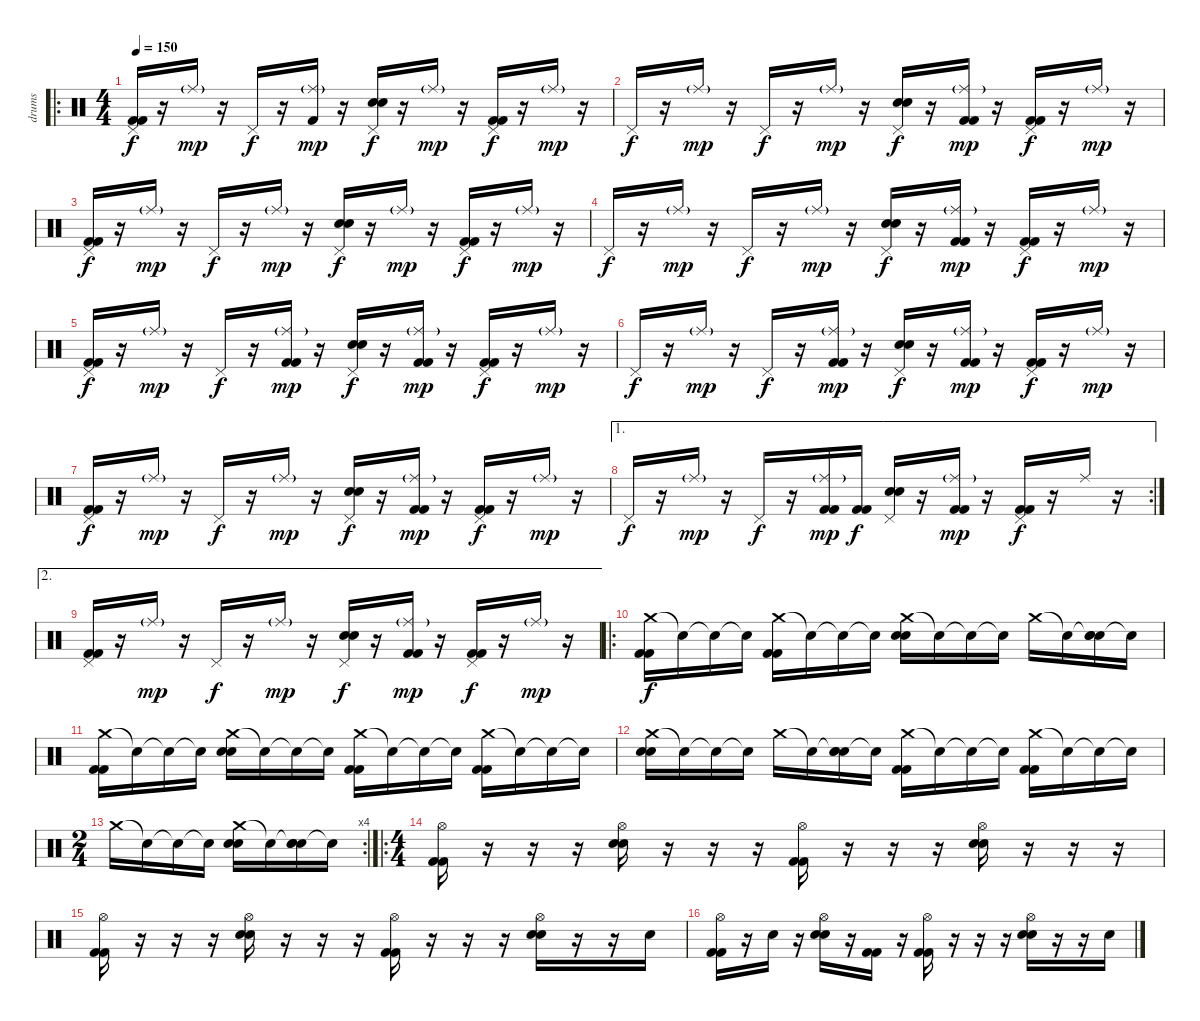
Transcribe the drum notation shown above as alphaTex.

\track ("drums" "drums") {instrument percussion}
\staff {score}
\articulation defaults
\ro
\ts (4 4)
\tempo 150
\clef neutral
\ks c
("Pedal Hi-Hat (hit)" "Kick (hit) 2" "Kick (hit) 2").16{dy f} r.16 "Ride (middle)"{g}.16{dy mp} r.16 "Pedal Hi-Hat (hit)".16{dy f} r.16 ("Ride (middle)"{g} "Kick (hit) 2").16{dy mp} r.16 ("Pedal Hi-Hat (hit)" "Electric Snare (hit)" "Electric Snare (hit)").16{dy f} r.16 "Ride (middle)"{g}.16{dy mp} r.16 ("Pedal Hi-Hat (hit)" "Kick (hit) 2" "Kick (hit) 2").16{dy f} r.16 "Ride (middle)"{g}.16{dy mp} r.16 |
"Pedal Hi-Hat (hit)".16{dy f} r.16 "Ride (middle)"{g}.16{dy mp} r.16 "Pedal Hi-Hat (hit)".16{dy f} r.16 "Ride (middle)"{g}.16{dy mp} r.16 ("Pedal Hi-Hat (hit)" "Electric Snare (hit)" "Electric Snare (hit)").16{dy f} r.16 ("Ride (middle)"{g} "Kick (hit) 2" "Kick (hit) 2").16{dy mp} r.16 ("Pedal Hi-Hat (hit)" "Kick (hit) 2" "Kick (hit) 2").16{dy f} r.16 "Ride (middle)"{g}.16{dy mp} r.16 |
("Pedal Hi-Hat (hit)" "Kick (hit) 2" "Kick (hit) 2").16{dy f} r.16 "Ride (middle)"{g}.16{dy mp} r.16 "Pedal Hi-Hat (hit)".16{dy f} r.16 "Ride (middle)"{g}.16{dy mp} r.16 ("Pedal Hi-Hat (hit)" "Electric Snare (hit)" "Electric Snare (hit)").16{dy f} r.16 "Ride (middle)"{g}.16{dy mp} r.16 ("Pedal Hi-Hat (hit)" "Kick (hit) 2" "Kick (hit) 2").16{dy f} r.16 "Ride (middle)"{g}.16{dy mp} r.16 |
"Pedal Hi-Hat (hit)".16{dy f} r.16 "Ride (middle)"{g}.16{dy mp} r.16 "Pedal Hi-Hat (hit)".16{dy f} r.16 "Ride (middle)"{g}.16{dy mp} r.16 ("Pedal Hi-Hat (hit)" "Electric Snare (hit)" "Electric Snare (hit)").16{dy f} r.16 ("Ride (middle)"{g} "Kick (hit) 2" "Kick (hit) 2").16{dy mp} r.16 ("Pedal Hi-Hat (hit)" "Kick (hit) 2" "Kick (hit) 2").16{dy f} r.16 "Ride (middle)"{g}.16{dy mp} r.16 |
("Pedal Hi-Hat (hit)" "Kick (hit) 2" "Kick (hit) 2").16{dy f} r.16 "Ride (middle)"{g}.16{dy mp} r.16 "Pedal Hi-Hat (hit)".16{dy f} r.16 ("Ride (middle)"{g} "Kick (hit) 2" "Kick (hit) 2").16{dy mp} r.16 ("Pedal Hi-Hat (hit)" "Electric Snare (hit)" "Electric Snare (hit)").16{dy f} r.16 ("Ride (middle)"{g} "Kick (hit) 2" "Kick (hit) 2").16{dy mp} r.16 ("Pedal Hi-Hat (hit)" "Kick (hit) 2" "Kick (hit) 2").16{dy f} r.16 "Ride (middle)"{g}.16{dy mp} r.16 |
"Pedal Hi-Hat (hit)".16{dy f} r.16 "Ride (middle)"{g}.16{dy mp} r.16 "Pedal Hi-Hat (hit)".16{dy f} r.16 ("Ride (middle)"{g} "Kick (hit) 2" "Kick (hit) 2").16{dy mp} r.16 ("Pedal Hi-Hat (hit)" "Electric Snare (hit)" "Electric Snare (hit)").16{dy f} r.16 ("Ride (middle)"{g} "Kick (hit) 2" "Kick (hit) 2").16{dy mp} r.16 ("Pedal Hi-Hat (hit)" "Kick (hit) 2" "Kick (hit) 2").16{dy f} r.16 "Ride (middle)"{g}.16{dy mp} r.16 |
("Pedal Hi-Hat (hit)" "Kick (hit) 2" "Kick (hit) 2").16{dy f} r.16 "Ride (middle)"{g}.16{dy mp} r.16 "Pedal Hi-Hat (hit)".16{dy f} r.16 "Ride (middle)"{g}.16{dy mp} r.16 ("Pedal Hi-Hat (hit)" "Electric Snare (hit)" "Electric Snare (hit)").16{dy f} r.16 ("Ride (middle)"{g} "Kick (hit) 2" "Kick (hit) 2").16{dy mp} r.16 ("Pedal Hi-Hat (hit)" "Kick (hit) 2" "Kick (hit) 2").16{dy f} r.16 "Ride (middle)"{g}.16{dy mp} r.16 |
\ae 1
\rc 2 "Pedal Hi-Hat (hit)".16{dy f}
r.16 "Ride (middle)"{g}.16{dy mp} r.16 "Pedal Hi-Hat (hit)".16{dy f} r.16 ("Ride (middle)"{g} "Kick (hit) 2" "Kick (hit) 2").16{dy mp} ("Kick (hit) 2" "Kick (hit) 2").16{dy f} ("Pedal Hi-Hat (hit)" "Electric Snare (hit)" "Electric Snare (hit)").16 r.16 ("Ride (middle)"{g} "Kick (hit) 2" "Kick (hit) 2").16{dy mp} r.16 ("Pedal Hi-Hat (hit)" "Kick (hit) 2" "Kick (hit) 2").16{dy f} r.16 "Ride (middle)".16 r.16 |
\ae 2
("Pedal Hi-Hat (hit)" "Kick (hit) 2" "Kick (hit) 2").16 r.16 "Ride (middle)"{g}.16{dy mp} r.16 "Pedal Hi-Hat (hit)".16{dy f} r.16 "Ride (middle)"{g}.16{dy mp} r.16 ("Pedal Hi-Hat (hit)" "Electric Snare (hit)" "Electric Snare (hit)").16{dy f} r.16 ("Ride (middle)"{g} "Kick (hit) 2" "Kick (hit) 2").16{dy mp} r.16 ("Pedal Hi-Hat (hit)" "Kick (hit) 2" "Kick (hit) 2").16{dy f} r.16 "Ride (middle)"{g}.16{dy mp} r.16 |
\ro
("Crash medium (hit)" "Kick (hit) 2" "Kick (hit) 2").16{dy f} "Snare (hit)"{t}.16 "Snare (hit)"{t}.16 "Snare (hit)"{t}.16 ("Crash medium (hit)" "Kick (hit) 2" "Kick (hit) 2").16 "Snare (hit)"{t}.16 "Snare (hit)"{t}.16 "Snare (hit)"{t}.16 ("Crash medium (hit)" "Electric Snare (hit)" "Electric Snare (hit)").16 "Snare (hit)"{t}.16 "Snare (hit)"{t}.16 "Snare (hit)"{t}.16 "Crash medium (hit)".16 "Snare (hit)"{t}.16 ("Snare (hit)"{t} "Electric Snare (hit)" "Electric Snare (hit)").16 "Snare (hit)"{t}.16 |
("Crash medium (hit)" "Kick (hit) 2" "Kick (hit) 2").16 "Snare (hit)"{t}.16 "Snare (hit)"{t}.16 "Snare (hit)"{t}.16 ("Crash medium (hit)" "Electric Snare (hit)" "Electric Snare (hit)").16 "Snare (hit)"{t}.16 "Snare (hit)"{t}.16 "Snare (hit)"{t}.16 ("Crash medium (hit)" "Kick (hit) 2" "Kick (hit) 2").16 "Snare (hit)"{t}.16 "Snare (hit)"{t}.16 "Snare (hit)"{t}.16 ("Crash medium (hit)" "Kick (hit) 2" "Kick (hit) 2").16 "Snare (hit)"{t}.16 "Snare (hit)"{t}.16 "Snare (hit)"{t}.16 |
("Crash medium (hit)" "Electric Snare (hit)" "Electric Snare (hit)").16 "Snare (hit)"{t}.16 "Snare (hit)"{t}.16 "Snare (hit)"{t}.16 "Crash medium (hit)".16 "Snare (hit)"{t}.16 ("Snare (hit)"{t} "Electric Snare (hit)" "Electric Snare (hit)").16 "Snare (hit)"{t}.16 ("Crash medium (hit)" "Kick (hit) 2" "Kick (hit) 2").16 "Snare (hit)"{t}.16 "Snare (hit)"{t}.16 "Snare (hit)"{t}.16 ("Crash medium (hit)" "Kick (hit) 2" "Kick (hit) 2").16 "Snare (hit)"{t}.16 "Snare (hit)"{t}.16 "Snare (hit)"{t}.16 |
\rc 4
\ts (2 4)
"Crash medium (hit)".16 "Snare (hit)"{t}.16 "Snare (hit)"{t}.16 "Snare (hit)"{t}.16 ("Crash medium (hit)" "Electric Snare (hit)" "Electric Snare (hit)").16 "Snare (hit)"{t}.16 ("Snare (hit)"{t} "Electric Snare (hit)" "Electric Snare (hit)").16 "Snare (hit)"{t}.16 |
\ro
\ts (4 4)
("Hi-Hat (open)" "Kick (hit) 2" "Kick (hit) 2").16 r.16 r.16 r.16 ("Hi-Hat (open)" "Electric Snare (hit)" "Electric Snare (hit)").16 r.16 r.16 r.16 ("Hi-Hat (open)" "Kick (hit) 2" "Kick (hit) 2").16 r.16 r.16 r.16 ("Hi-Hat (open)" "Electric Snare (hit)" "Electric Snare (hit)").16 r.16 r.16 r.16 |
("Hi-Hat (open)" "Kick (hit) 2" "Kick (hit) 2").16 r.16 r.16 r.16 ("Hi-Hat (open)" "Electric Snare (hit)" "Electric Snare (hit)").16 r.16 r.16 r.16 ("Hi-Hat (open)" "Kick (hit) 2" "Kick (hit) 2").16 r.16 r.16 r.16 ("Hi-Hat (open)" "Electric Snare (hit)" "Electric Snare (hit)").16 r.16 r.16 "Electric Snare (hit)".16 |
("Hi-Hat (open)" "Kick (hit) 2" "Kick (hit) 2").16 r.16 "Electric Snare (hit)".16 r.16 ("Hi-Hat (open)" "Electric Snare (hit)" "Electric Snare (hit)").16 r.16 ("Kick (hit) 2" "Kick (hit) 2").16 r.16 ("Hi-Hat (open)" "Kick (hit) 2" "Kick (hit) 2").16 r.16 r.16 r.16 ("Hi-Hat (open)" "Electric Snare (hit)" "Electric Snare (hit)").16 r.16 r.16 "Electric Snare (hit)".16
